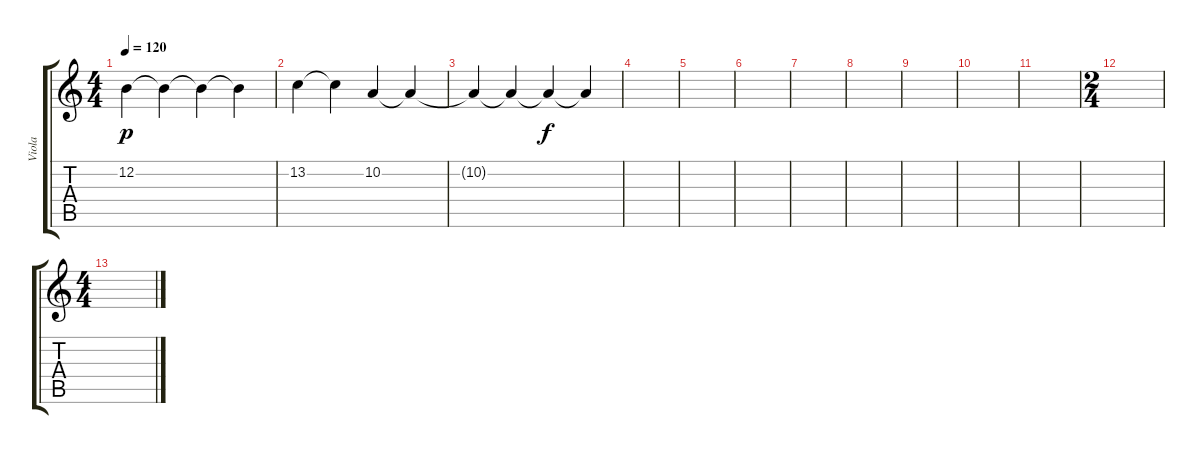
\track ("Viola" "Viola") {instrument viola}
\staff {score tabs}
\tuning (E4 B3 G3 D3 A2 E2) {hide}
\ts (4 4)
\tempo 120
\clef g2
\ks c
12.2.4{dy p} 12.2{t}.4 12.2{t}.4 12.2{t}.4 |
13.2.4 13.2{t}.4 10.2.4 10.2{t}.4 |
10.2{t}.4 10.2{t}.4 10.2{t}.4{dy f} 10.2{t}.4 |
|
|
|
|
|
|
|
|
\ts (2 4)
|
\ts (4 4)
